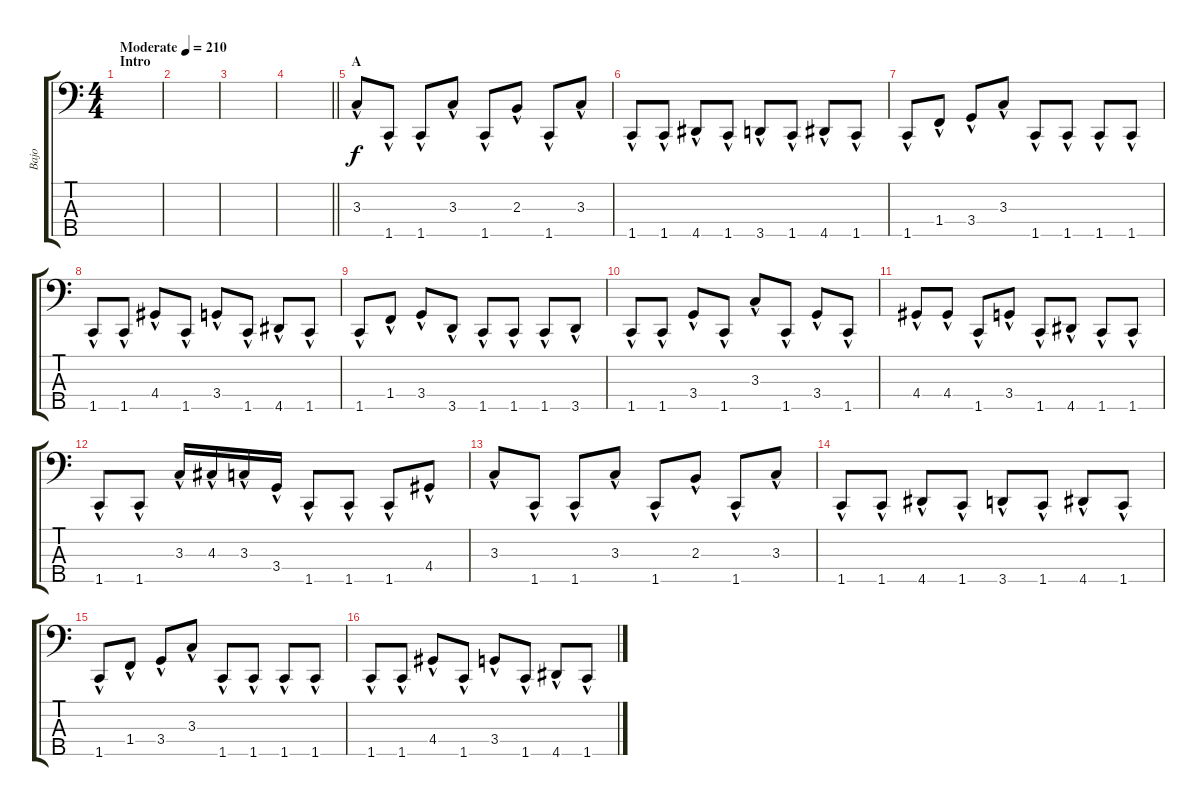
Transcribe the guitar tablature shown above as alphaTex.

\track ("Bajo" "Bajo") {instrument electricbassfinger}
\staff {score tabs}
\tuning (G2 D2 A1 E1 B0) {hide}
\ts (4 4)
\section ("" "Intro")
\tempo (210 "Moderate")
\clef f4
\ks c
|
|
|
\barLineRight lightlight
|
\section ("" "A")
3.3{hac}.8 1.5{hac}.8 1.5{hac}.8 3.3{hac}.8 1.5{hac}.8 2.3{hac}.8 1.5{hac}.8 3.3{hac}.8 |
1.5{hac}.8 1.5{hac}.8 4.5{hac}.8 1.5{hac}.8 3.5{hac}.8 1.5{hac}.8 4.5{hac}.8 1.5{hac}.8 |
1.5{hac}.8 1.4{hac}.8 3.4{hac}.8 3.3{hac}.8 1.5{hac}.8 1.5{hac}.8 1.5{hac}.8 1.5{hac}.8 |
1.5{hac}.8 1.5{hac}.8 4.4{hac}.8 1.5{hac}.8 3.4{hac}.8 1.5{hac}.8 4.5{hac}.8 1.5{hac}.8 |
1.5{hac}.8 1.4{hac}.8 3.4{hac}.8 3.5{hac}.8 1.5{hac}.8 1.5{hac}.8 1.5{hac}.8 3.5{hac}.8 |
1.5{hac}.8 1.5{hac}.8 3.4{hac}.8 1.5{hac}.8 3.3{hac}.8 1.5{hac}.8 3.4{hac}.8 1.5{hac}.8 |
4.4{hac}.8 4.4{hac}.8 1.5{hac}.8 3.4{hac}.8 1.5{hac}.8 4.5{hac}.8 1.5{hac}.8 1.5{hac}.8 |
1.5{hac}.8 1.5{hac}.8 3.3{hac}.16 4.3{hac}.16 3.3{hac}.16 3.4{hac}.16 1.5{hac}.8 1.5{hac}.8 1.5{hac}.8 4.4{hac}.8 |
3.3{hac}.8 1.5{hac}.8 1.5{hac}.8 3.3{hac}.8 1.5{hac}.8 2.3{hac}.8 1.5{hac}.8 3.3{hac}.8 |
1.5{hac}.8 1.5{hac}.8 4.5{hac}.8 1.5{hac}.8 3.5{hac}.8 1.5{hac}.8 4.5{hac}.8 1.5{hac}.8 |
1.5{hac}.8 1.4{hac}.8 3.4{hac}.8 3.3{hac}.8 1.5{hac}.8 1.5{hac}.8 1.5{hac}.8 1.5{hac}.8 |
1.5{hac}.8 1.5{hac}.8 4.4{hac}.8 1.5{hac}.8 3.4{hac}.8 1.5{hac}.8 4.5{hac}.8 1.5{hac}.8
